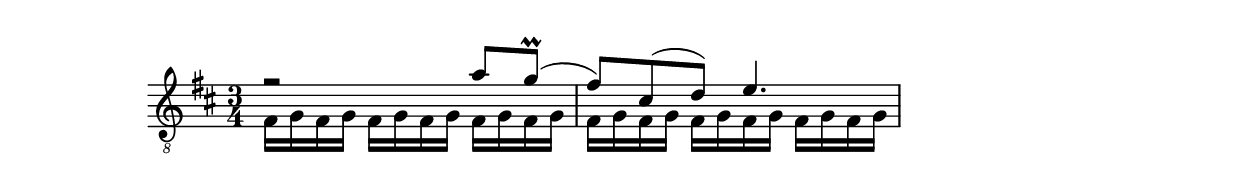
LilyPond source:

\version "2.19.15"

\language "deutsch"

\score {
  \relative {
    \clef "treble_8"
    \key d \major
    \time 3/4
    <<
      {
        r2 a'8 g\prall( fis) cis( d) e4.
      }
      \\
      {
        \repeat unfold 12 {fis,16 g}
      }
    >>
  }
}